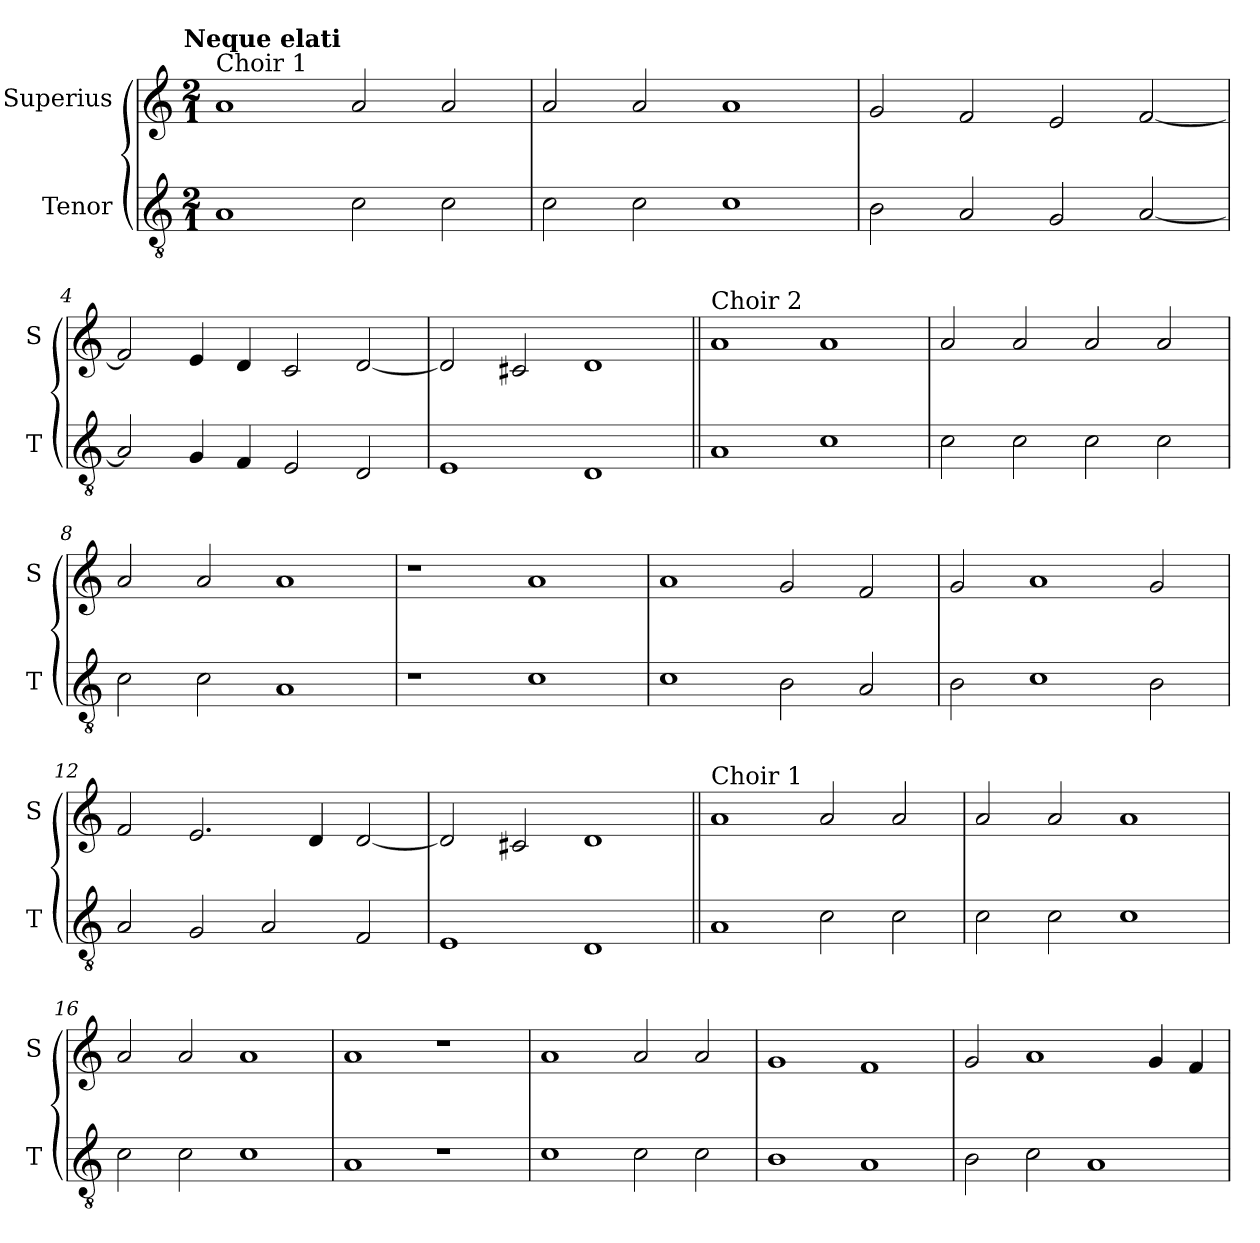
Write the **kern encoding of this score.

**kern	**kern
*part2	*part1
*staff2	*staff1
*I"Tenor	*I"Superius
*I'T	*I'S
*clefGv2	*clefG2
*k[]	*k[]
!!LO:TX:omd:t=Neque elati
*M2/1	*M2/1
=1	=1
!	!LO:TX:a:t=Choir 1
1A	1a
2c\	2a/
2c\	2a/
=2	=2
2c\	2a/
2c\	2a/
1c	1a
=3	=3
2B\	2g/
2A/	2f/
2G/	2e/
[2A/	[2f/
=4	=4
2A/]	2f/]
4G/	4e/
4F/	4d/
2E/	2c/
2D/	[2d/
=5	=5
1E	2d/]
.	2c#X/
1D	1d
=6||	=6||
!	!LO:TX:a:t=Choir 2
1A	1a
1c	1a
=7	=7
2c\	2a/
2c\	2a/
2c\	2a/
2c\	2a/
=8	=8
2c\	2a/
2c\	2a/
1A	1a
=9	=9
1r	1r
1c	1a
=10	=10
1c	1a
2B\	2g/
2A/	2f/
=11	=11
2B\	2g/
1c	1a
2B\	2g/
=12	=12
2A/	2f/
2G/	2.e/
2A/	.
.	4d/
2F/	[2d/
=13	=13
1E	2d/]
.	2c#X/
1D	1d
=14||	=14||
!	!LO:TX:a:t=Choir 1
1A	1a
2c\	2a/
2c\	2a/
=15	=15
2c\	2a/
2c\	2a/
1c	1a
=16	=16
2c\	2a/
2c\	2a/
1c	1a
=17	=17
1A	1a
1r	1r
=18	=18
1c	1a
2c\	2a/
2c\	2a/
=19	=19
1B	1g
1A	1f
=20	=20
2B\	2g/
2c\	1a
1A	.
.	4g/
.	4f/
=	=
*-	*-
